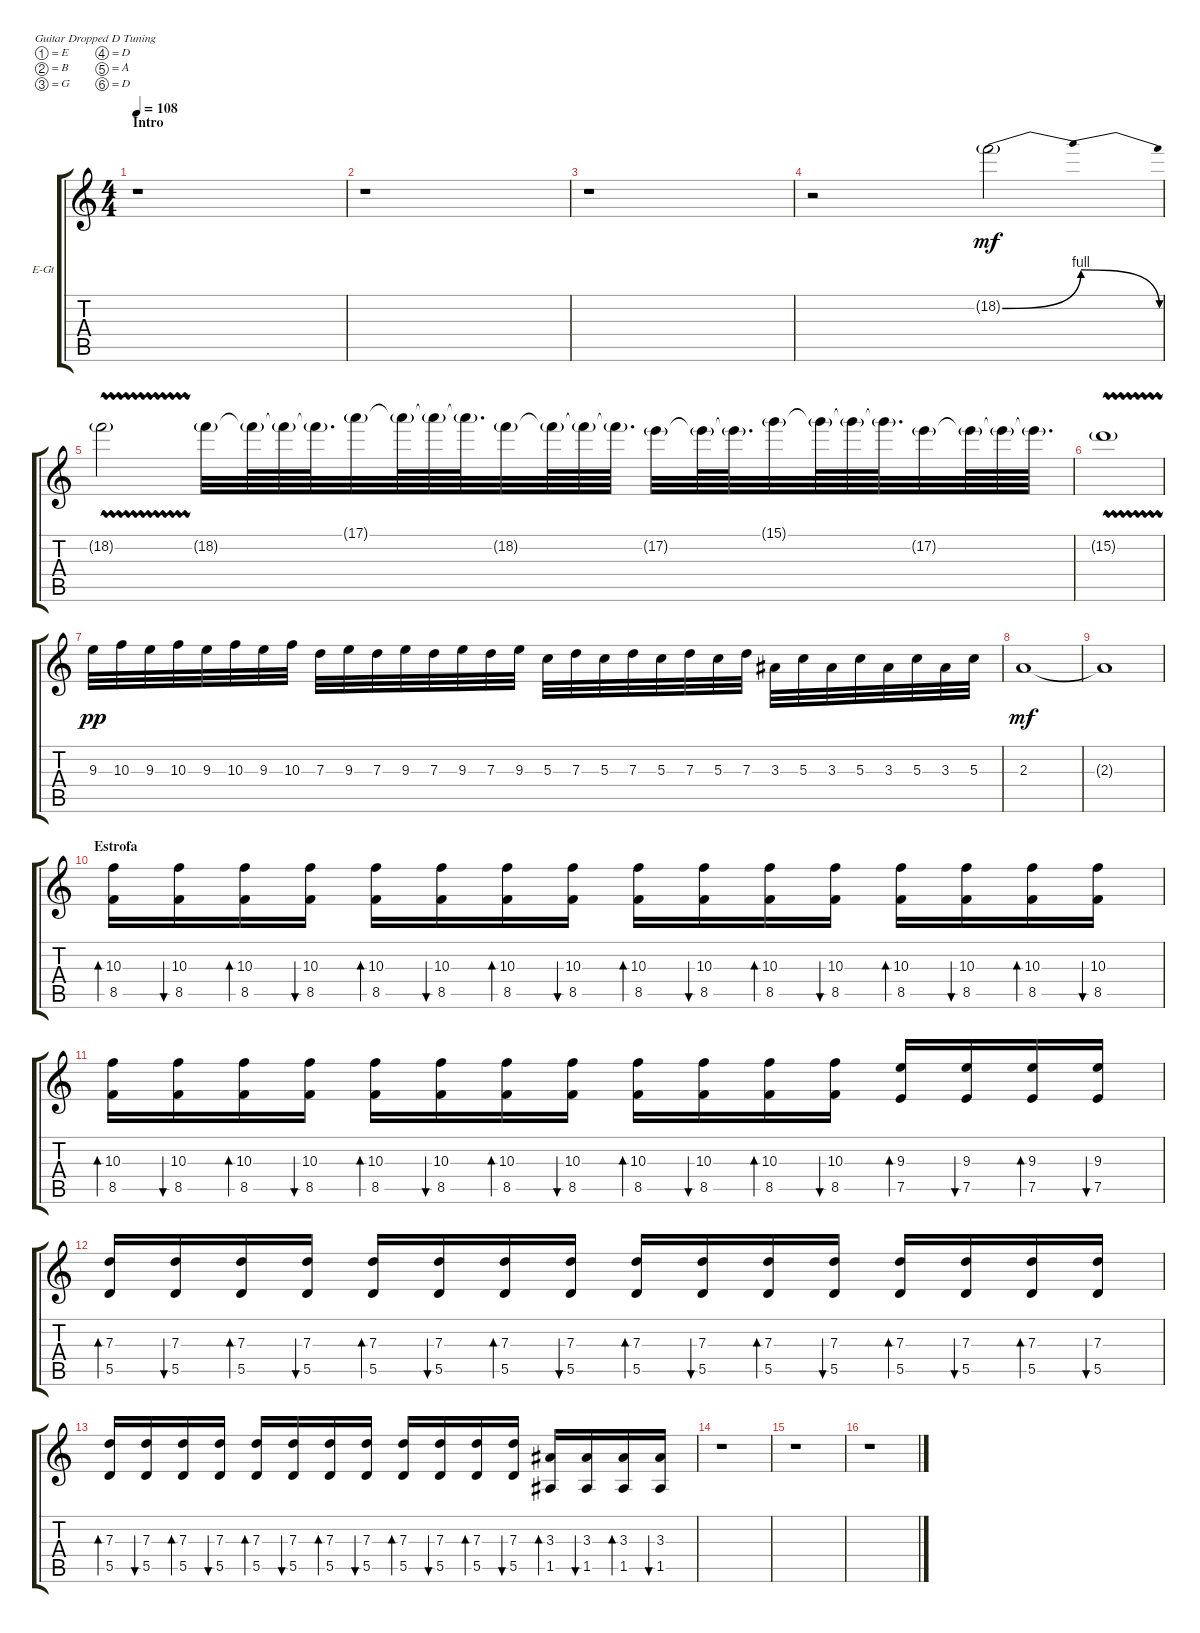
\defaultSystemsLayout 4
\bracketExtendMode groupsimilarinstruments
\firstSystemTrackNameOrientation horizontal
\otherSystemsTrackNameOrientation horizontal
\track ("E. Guitar 2" "E-Gt") {instrument overdrivenguitar}
\staff {score tabs}
\tuning (E4 B3 G3 D3 A2 D2)
\ts (4 4)
\section ("" "Intro")
\tempo 108
\clef g2
\ks c
r.1{dy mf instrument overdrivenguitar} |
r.1 |
r.1 |
r.2 18.2{be (bendrelease 0 0 19.2 4 40.199999999999996 4 51.6 0) g}.2 |
18.2{vw g}.2 18.2{g}.32 18.2{g t}.64 18.2{g t}.64 18.2{g t}.64{d} 17.1{g}.32 17.1{g t}.64 17.1{g t}.64 17.1{g t}.64{d} 18.2{g}.32 18.2{g t}.64 18.2{g t}.64 18.2{g t}.64{d} 17.2{g}.32 17.2{g t}.64 17.2{g t}.64{d} 15.1{g}.32 15.1{g t}.64 15.1{g t}.64 15.1{g t}.64{d} 17.2{g}.32 17.2{g t}.64 17.2{g t}.64 17.2{g t}.64{d} |
15.2{vw g}.1 |
9.3.32{dy pp} 10.3.32 9.3.32 10.3.32 9.3.32 10.3.32 9.3.32 10.3.32 7.3.32 9.3.32 7.3.32 9.3.32 7.3.32 9.3.32 7.3.32 9.3.32 5.3.32 7.3.32 5.3.32 7.3.32 5.3.32 7.3.32 5.3.32 7.3.32 3.3.32 5.3.32 3.3.32 5.3.32 3.3.32 5.3.32 3.3.32 5.3.32 |
2.3.1{dy mf} |
2.3{t}.1 |
\section ("" "Estrofa")
(8.5 10.3).16{bd 30} (8.5 10.3).16{bu 30} (8.5 10.3).16{bd 30} (8.5 10.3).16{bu 30} (8.5 10.3).16{bd 30} (8.5 10.3).16{bu 30} (8.5 10.3).16{bd 30} (8.5 10.3).16{bu 30} (8.5 10.3).16{bd 30} (8.5 10.3).16{bu 30} (8.5 10.3).16{bd 30} (8.5 10.3).16{bu 30} (8.5 10.3).16{bd 30} (8.5 10.3).16{bu 30} (8.5 10.3).16{bd 30} (8.5 10.3).16{bu 30} |
(8.5 10.3).16{bd 30} (8.5 10.3).16{bu 30} (8.5 10.3).16{bd 30} (8.5 10.3).16{bu 30} (8.5 10.3).16{bd 30} (8.5 10.3).16{bu 30} (8.5 10.3).16{bd 30} (8.5 10.3).16{bu 30} (8.5 10.3).16{bd 30} (8.5 10.3).16{bu 30} (8.5 10.3).16{bd 30} (8.5 10.3).16{bu 30} (7.5 9.3).16{bd 30} (7.5 9.3).16{bu 30} (7.5 9.3).16{bd 30} (7.5 9.3).16{bu 30} |
(5.5 7.3).16{bd 30} (5.5 7.3).16{bu 30} (5.5 7.3).16{bd 30} (5.5 7.3).16{bu 30} (5.5 7.3).16{bd 30} (5.5 7.3).16{bu 30} (5.5 7.3).16{bd 30} (5.5 7.3).16{bu 30} (5.5 7.3).16{bd 30} (5.5 7.3).16{bu 30} (5.5 7.3).16{bd 30} (5.5 7.3).16{bu 30} (5.5 7.3).16{bd 30} (5.5 7.3).16{bu 30} (5.5 7.3).16{bd 30} (5.5 7.3).16{bu 30} |
(5.5 7.3).16{bd 30} (5.5 7.3).16{bu 30} (5.5 7.3).16{bd 30} (5.5 7.3).16{bu 30} (5.5 7.3).16{bd 30} (5.5 7.3).16{bu 30} (5.5 7.3).16{bd 30} (5.5 7.3).16{bu 30} (5.5 7.3).16{bd 30} (5.5 7.3).16{bu 30} (5.5 7.3).16{bd 30} (5.5 7.3).16{bu 30} (1.5 3.3).16{bd 30} (1.5 3.3).16{bu 30} (1.5 3.3).16{bd 30} (1.5 3.3).16{bu 30} |
r.1 |
r.1 |
r.1
